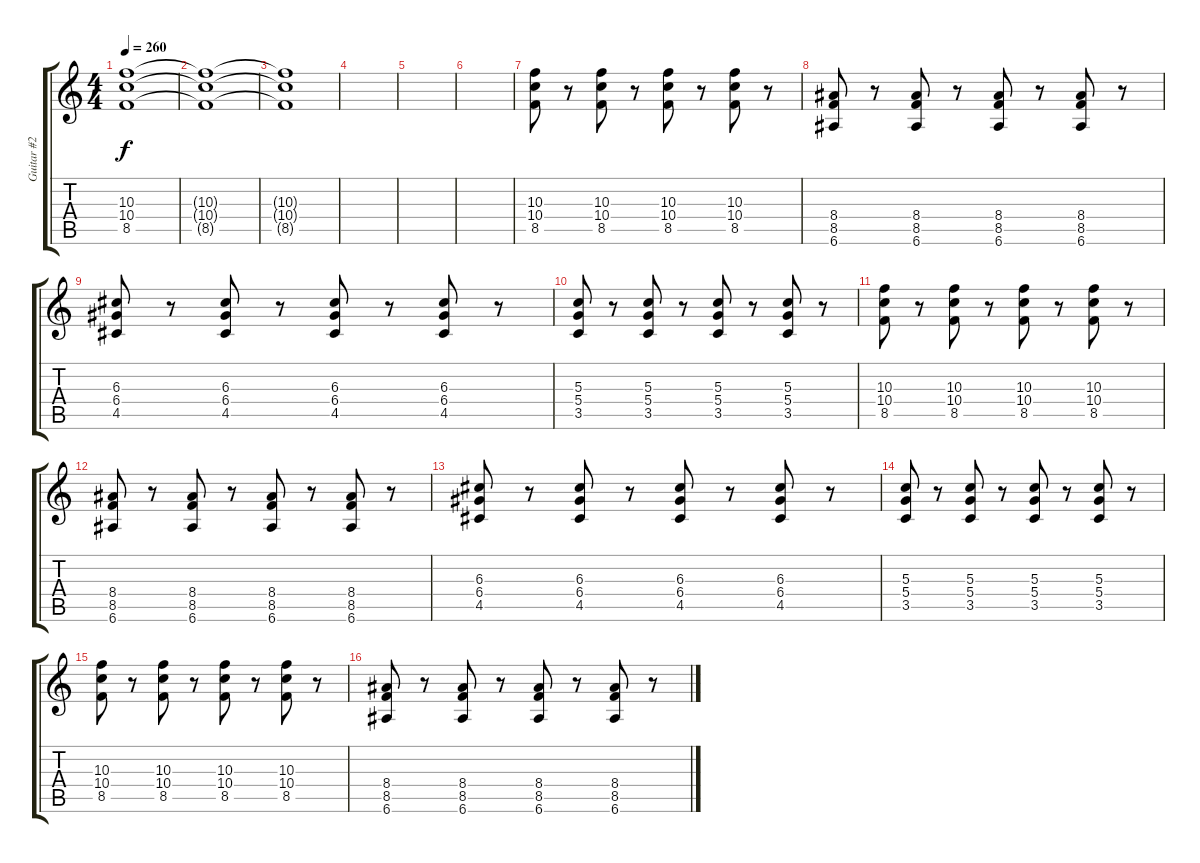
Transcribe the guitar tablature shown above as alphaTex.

\track ("Guitar #2" "Guitar #2") {instrument overdrivenguitar}
\staff {score tabs}
\tuning (E4 B3 G3 D3 A2 E2) {hide}
\ts (4 4)
\tempo 260
\clef g2
\ks c
(10.3{t} 10.4{t} 8.5{t}).1{dy f volume 9} |
(10.3{t} 10.4{t} 8.5{t}).1{volume 8} |
(10.3{t} 10.4{t} 8.5{t}).1{volume 7} |
|
|
|
(10.3 10.4 8.5).8{volume 13} r.8 (10.3 10.4 8.5).8 r.8 (10.3 10.4 8.5).8 r.8 (10.3 10.4 8.5).8 r.8 |
(8.4 8.5 6.6).8 r.8 (8.4 8.5 6.6).8 r.8 (8.4 8.5 6.6).8 r.8 (8.4 8.5 6.6).8 r.8 |
(6.3 6.4 4.5).8 r.8 (6.3 6.4 4.5).8 r.8 (6.3 6.4 4.5).8 r.8 (6.3 6.4 4.5).8 r.8 |
(5.3 5.4 3.5).8 r.8 (5.3 5.4 3.5).8 r.8 (5.3 5.4 3.5).8 r.8 (5.3 5.4 3.5).8 r.8 |
(10.3 10.4 8.5).8{volume 13} r.8 (10.3 10.4 8.5).8 r.8 (10.3 10.4 8.5).8 r.8 (10.3 10.4 8.5).8 r.8 |
(8.4 8.5 6.6).8 r.8 (8.4 8.5 6.6).8 r.8 (8.4 8.5 6.6).8 r.8 (8.4 8.5 6.6).8 r.8 |
(6.3 6.4 4.5).8 r.8 (6.3 6.4 4.5).8 r.8 (6.3 6.4 4.5).8 r.8 (6.3 6.4 4.5).8 r.8 |
(5.3 5.4 3.5).8 r.8 (5.3 5.4 3.5).8 r.8 (5.3 5.4 3.5).8 r.8 (5.3 5.4 3.5).8 r.8 |
(10.3 10.4 8.5).8{volume 13} r.8 (10.3 10.4 8.5).8 r.8 (10.3 10.4 8.5).8 r.8 (10.3 10.4 8.5).8 r.8 |
(8.4 8.5 6.6).8 r.8 (8.4 8.5 6.6).8 r.8 (8.4 8.5 6.6).8 r.8 (8.4 8.5 6.6).8 r.8
